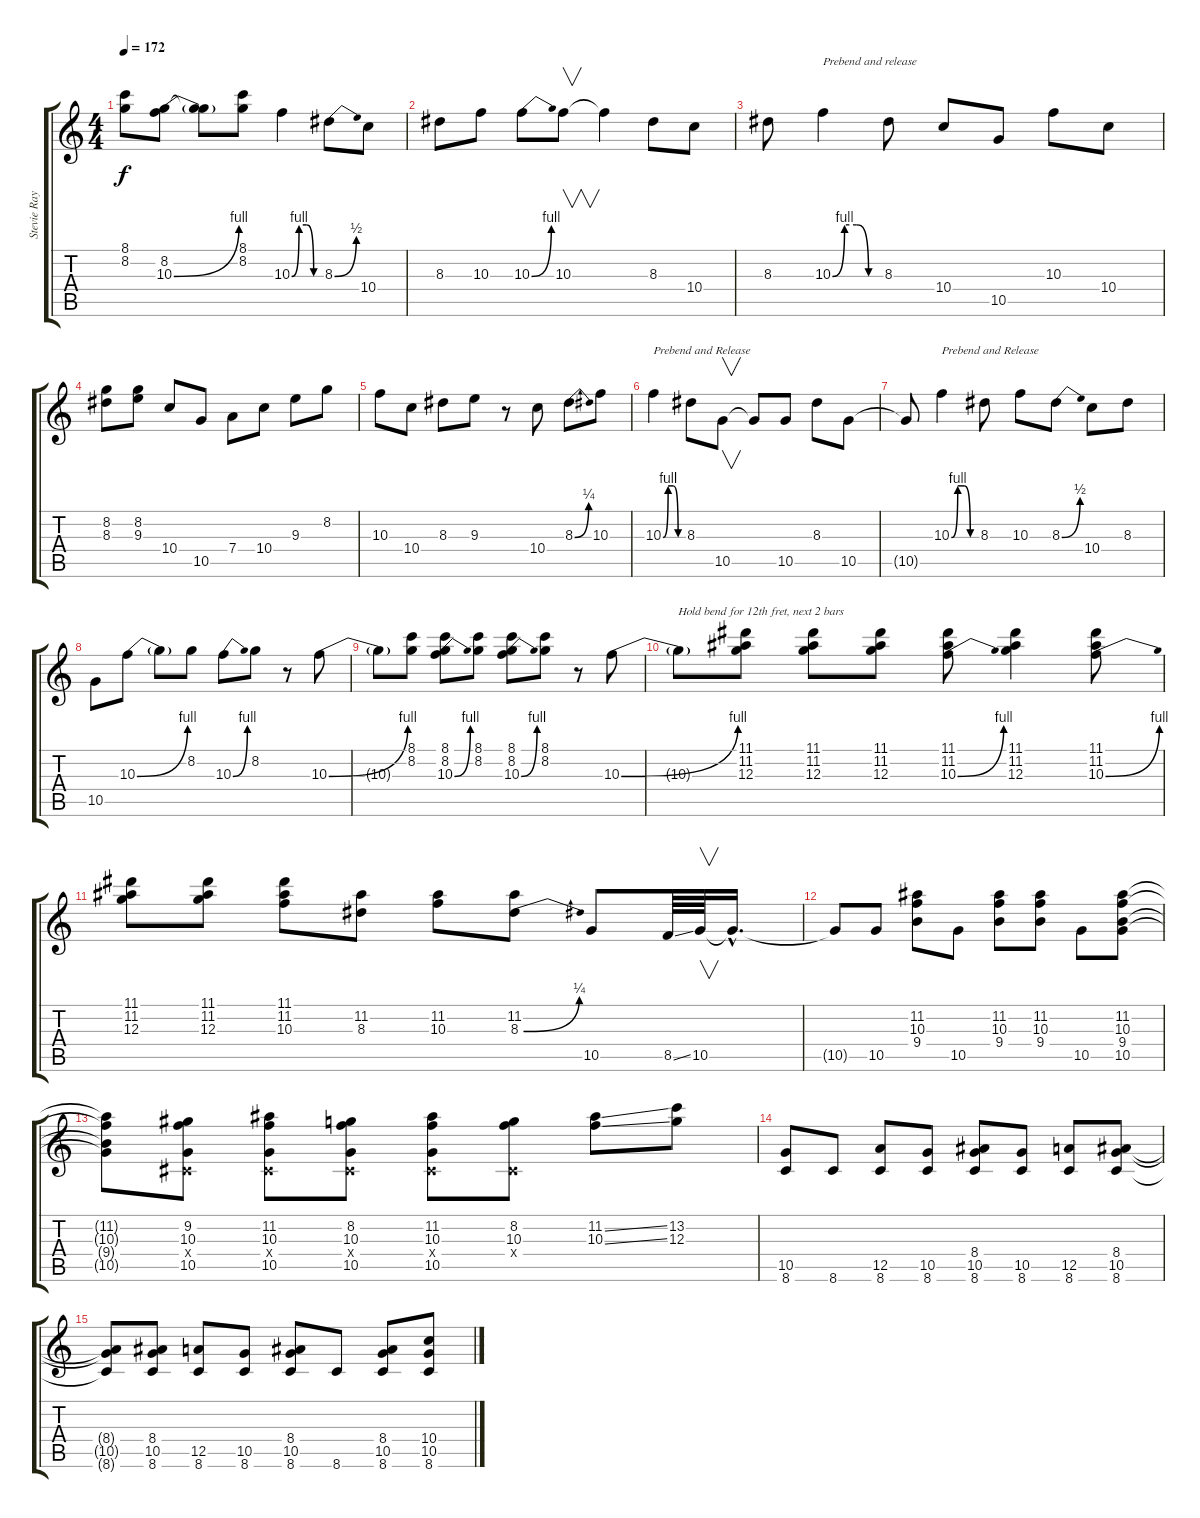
\track ("Stevie Ray" "Stevie Ray") {instrument overdrivenguitar}
\staff {score tabs}
\tuning (E4 B3 G3 D3 A2 E2) {hide}
\ts (4 4)
\tempo 172
\clef g2
\ks c
(8.1 8.2).8{dy f} (8.2 10.3{be (bend 0 0 60 4)}).8 (8.2{t} 10.3{t}).8 (8.1 8.2).8 10.3{be (custom 0 0 15 4 30 4 45 0 60 0)}.4 8.3{be (bend 0 0 60 2)}.8 10.4.8 |
8.3.8 10.3.8 10.3{be (bend 0 0 60 4)}.8 10.3.8{v} 10.3{t}.4 8.3.8 10.4.8 |
8.3.8 10.3{be (custom 0 0 15 4 30 4 45 0 60 0)}.4{txt "Prebend and release"} 8.3.8 10.4.8 10.5.8 10.3.8 10.4.8 |
(8.2 8.3).8 (8.2 9.3).8 10.4.8 10.5.8 7.4.8 10.4.8 9.3.8 8.2.8 |
10.3.8 10.4.8 8.3.8 9.3.8 r.8 10.4.8 8.3{be (bend 0 0 60 1)}.8 10.3.8 |
10.3{be (custom 0 0 15 4 30 4 45 0 60 0)}.4{txt "Prebend and Release"} 8.3.8 10.5.8{v} 10.5{t}.8 10.5.8 8.3.8 10.5.8 |
10.5{t}.8 10.3{be (custom 0 0 15 4 30 4 45 0 60 0)}.4{txt "Prebend and Release"} 8.3.8 10.3.8 8.3{be (bend 0 0 60 2)}.8 10.4.8 8.3.8 |
10.5.8 10.3{be (bend 0 0 60 4)}.8 10.3{t}.8 8.2.8 10.3{be (bend 0 0 60 4)}.8 8.2.8 r.8 10.3{be (bend 0 0 60 4)}.8 |
10.3{t}.8 (8.1 8.2).8 (8.1 8.2 10.3{be (bend 0 0 60 4)}).8 (8.1 8.2).8 (8.1 8.2 10.3{be (bend 0 0 60 4)}).8 (8.1 8.2).8 r.8 10.3{be (bend 0 0 60 4)}.8 |
10.3{t}.8{txt "Hold bend for 12th fret, next 2 bars"} (11.1 11.2 12.3).8 (11.1 11.2 12.3).8 (11.1 11.2 12.3).8 (11.1 11.2 10.3{be (bend 0 0 60 4)}).8 (11.1 11.2 12.3).4 (11.1 11.2 10.3{be (bend 0 0 60 4)}).8 |
(11.1 11.2 12.3).8 (11.1 11.2 12.3).8 (11.1 11.2 10.3).8 (11.2 8.3).8 (11.2 10.3).8 (11.2 8.3{be (bend 0 0 60 1)}).8 10.5.8 8.5{ss}.64 10.5.64{v} 10.5{hac t}.16{d} |
10.5{t}.8 10.5.8 (11.2 10.3 9.4).8 10.5.8 (11.2 10.3 9.4).8 (11.2 10.3 9.4).8 10.5.8 (11.2 10.3 9.4 10.5).8 |
(11.2{t} 10.3{t} 9.4{t} 10.5{t}).8 (9.2 10.3 -1.4{x} 10.5).8 (11.2 10.3 -1.4{x} 10.5).8 (8.2 10.3 -1.4{x} 10.5).8 (11.2 10.3 -1.4{x} 10.5).8 (8.2 10.3 -1.4{x}).8 (11.2{ss} 10.3{ss}).8 (13.2 12.3).8 |
(10.5 8.6).8 8.6.8 (12.5 8.6).8 (10.5 8.6).8 (8.4 10.5 8.6).8 (10.5 8.6).8 (12.5 8.6).8 (8.4 10.5 8.6).8 |
(8.4{t} 10.5{t} 8.6{t}).8 (8.4 10.5 8.6).8 (12.5 8.6).8 (10.5 8.6).8 (8.4 10.5 8.6).8 8.6.8 (8.4 10.5 8.6).8 (10.4 10.5 8.6).8
